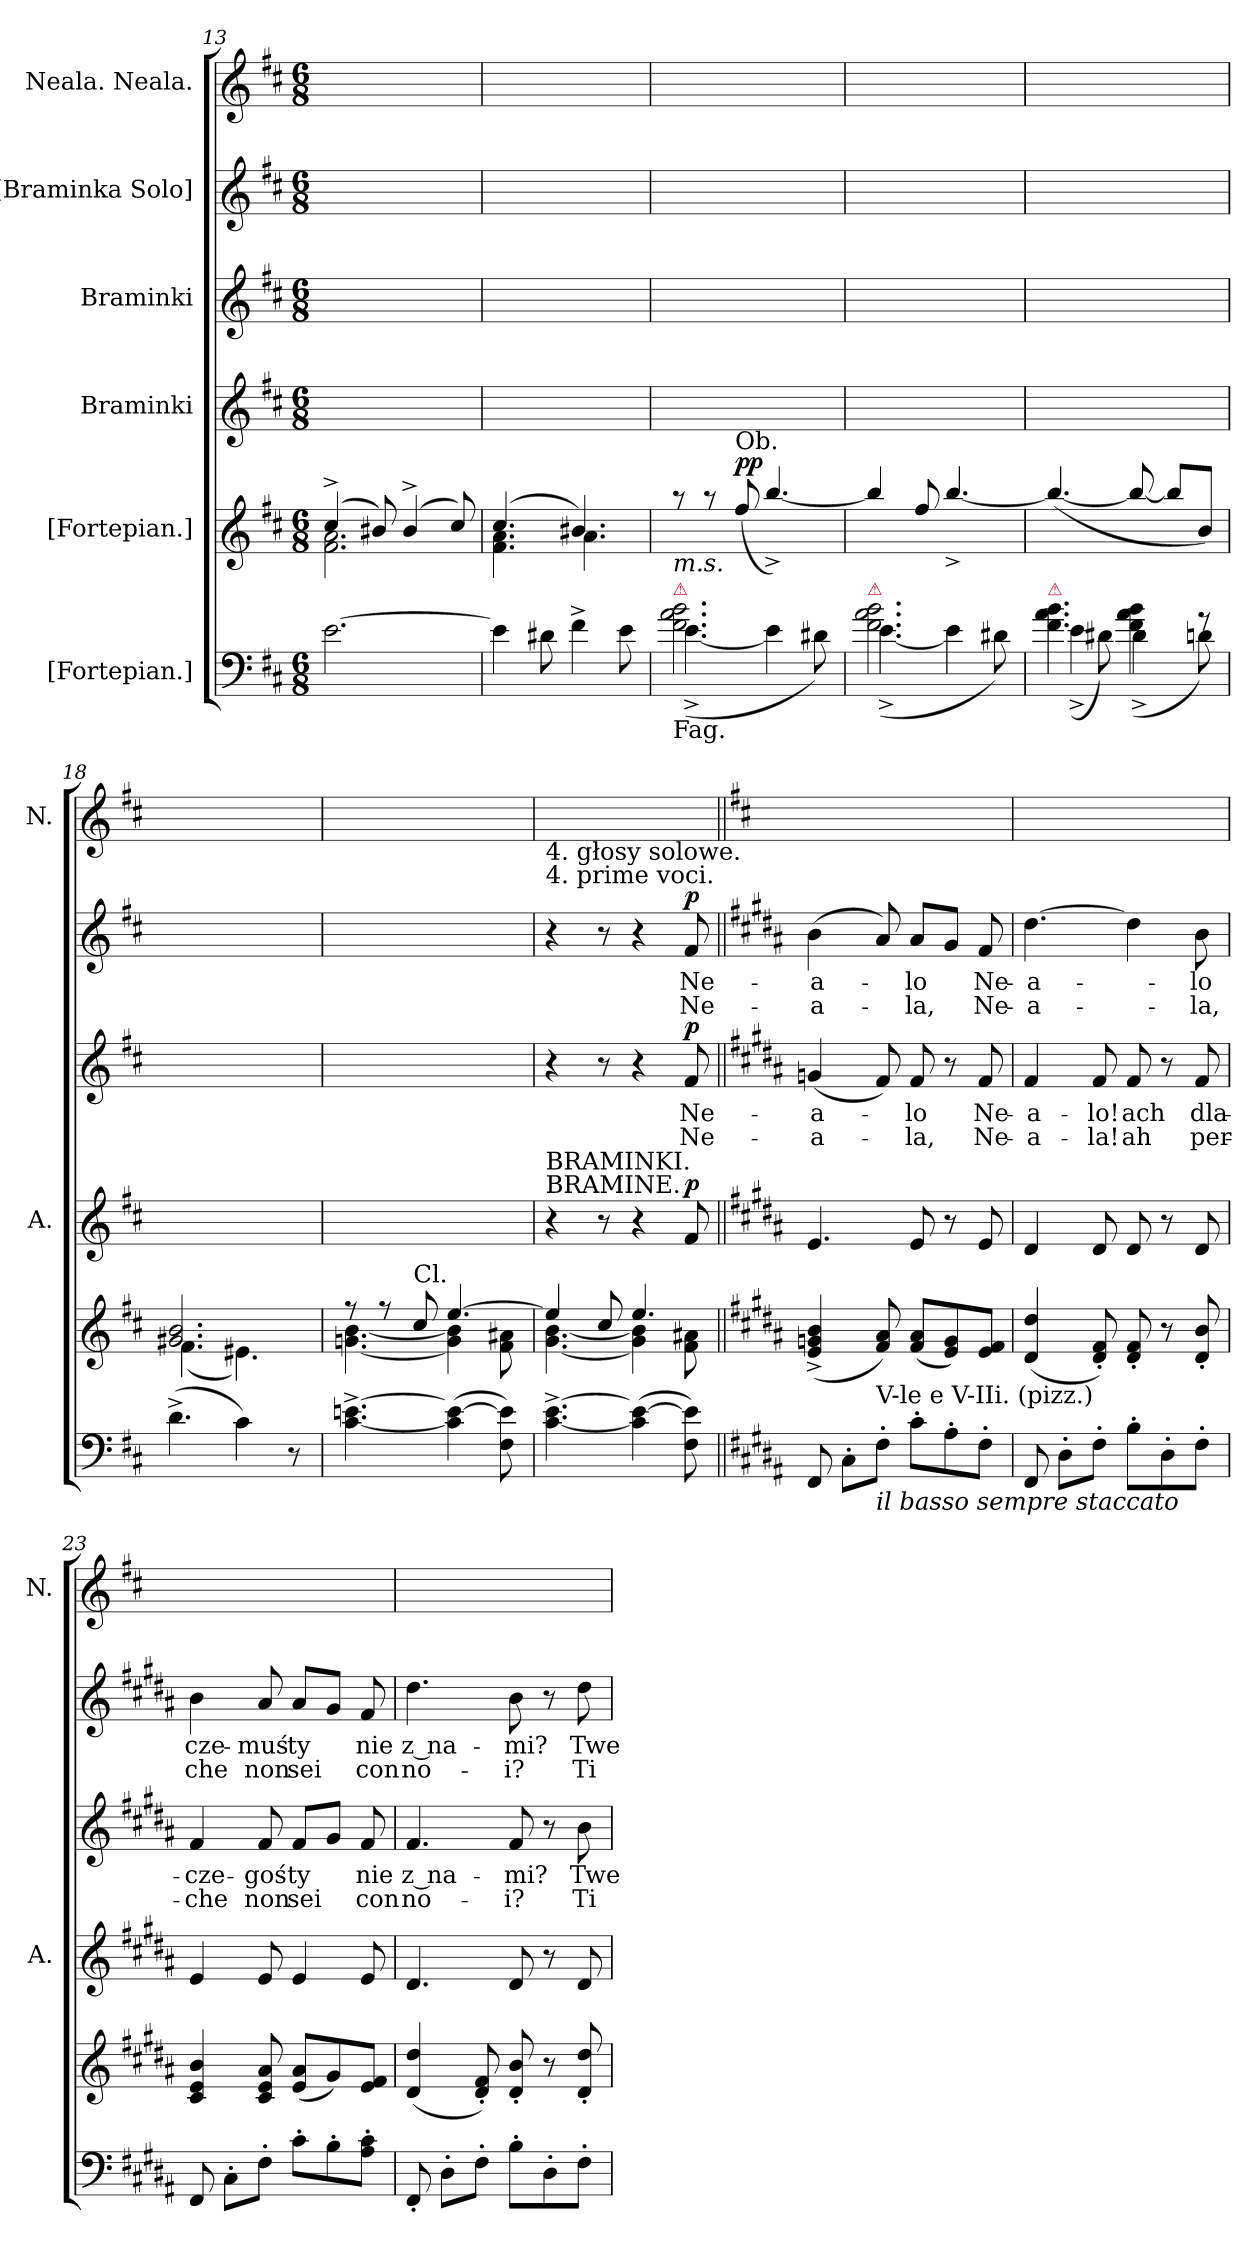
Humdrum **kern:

**kern	**kern	**dynam	**kern	**dynam	**kern	**text	**text	**dynam	**kern	**text	**text	**dynam	**kern
*part6	*part5	*part5	*part4	*part4	*part3	*part3	*part3	*part3	*part2	*part2	*part2	*part2	*part1
*staff6	*staff5	*staff5	*staff4	*staff4	*staff3	*staff3	*staff3	*staff3	*staff2	*staff2	*staff2	*staff2	*staff1
*I"[Fortepian.]	*I"[Fortepian.]	*	*I"Braminki	*	*I"Braminki	*	*	*	*I"[Braminka Solo]	*	*	*	*I"Neala. Neala.
*	*	*	*I'A.	*	*	*	*	*	*	*	*	*	*I'N.
*clefF4	*clefG2	*	*clefG2	*	*clefG2	*	*	*	*clefG2	*	*	*	*clefG2
*k[f#c#]	*k[f#c#]	*	*k[f#c#]	*	*k[f#c#]	*	*	*	*k[f#c#]	*	*	*	*k[f#c#]
*M6/8	*M6/8	*	*M6/8	*	*M6/8	*	*	*	*M6/8	*	*	*	*M6/8
=13	=13	=13	=13	=13	=13	=13	=13	=13	=13	=13	=13	=13	=13
*	*^	*	*	*	*	*	*	*	*	*	*	*	*
[2.e\	(4cc#^/	2.f#\ 2.a\	.	2.ryy	.	2.ryy	.	.	.	2.ryy	.	.	.	2.ryy
.	8b#X/)	.	.	.	.	.	.	.	.	.	.	.	.	.
.	(4b#^/	.	.	.	.	.	.	.	.	.	.	.	.	.
.	8cc#/)	.	.	.	.	.	.	.	.	.	.	.	.	.
=14	=14	=14	=14	=14	=14	=14	=14	=14	=14	=14	=14	=14	=14	=14
4e\]	(4.cc#/	4.f#\ 4.a\	.	2.ryy	.	2.ryy	.	.	.	2.ryy	.	.	.	2.ryy
8d#X\	.	.	.	.	.	.	.	.	.	.	.	.	.	.
4f#^\	4.b#X/)	4.a\	.	.	.	.	.	.	.	.	.	.	.	.
8e\	.	.	.	.	.	.	.	.	.	.	.	.	.	.
*	*v	*v	*	*	*	*	*	*	*	*	*	*	*	*
=15	=15	=15	=15	=15	=15	=15	=15	=15	=15	=15	=15	=15	=15
*^	*	*	*	*	*	*	*	*	*	*	*	*	*
!LO:TX:a:color=crimson:t=⚠	!	!	!	!	!	!	!	!	!	!	!	!	!	!
!LO:TX:a:i:t=m.s.	!	!	!	!	!	!	!	!	!	!	!	!	!	!
!LO:TX:b:t=Fag.	!	!	!	!	!	!	!	!	!	!	!	!	!	!
2.f#\ 2.a\ 2.b\	(>[4.e^>\	8raa	.	2.ryy	.	2.ryy	.	.	.	2.ryy	.	.	.	2.ryy
.	.	8raa	.	.	.	.	.	.	.	.	.	.	.	.
!	!	!LO:TX:a:t=Ob.	!	!	!	!	!	!	!	!	!	!	!	!
!	!	!	!LO:DY:a	!	!	!	!	!	!	!	!	!	!	!
.	.	(8ff#/	pp	.	.	.	.	.	.	.	.	.	.	.
.	4e\]	[4.bb^/)	.	.	.	.	.	.	.	.	.	.	.	.
.	8d#X\)	.	.	.	.	.	.	.	.	.	.	.	.	.
=16	=16	=16	=16	=16	=16	=16	=16	=16	=16	=16	=16	=16	=16	=16
!LO:TX:a:color=crimson:t=⚠	!	!	!	!	!	!	!	!	!	!	!	!	!	!
2.f#\ 2.a\ 2.b\	(>[4.e^>\	4bb/]	.	2.ryy	.	2.ryy	.	.	.	2.ryy	.	.	.	2.ryy
.	.	8ff#/	.	.	.	.	.	.	.	.	.	.	.	.
.	4e\]	[>4.bb^>/	.	.	.	.	.	.	.	.	.	.	.	.
.	8d#X\)	.	.	.	.	.	.	.	.	.	.	.	.	.
=17	=17	=17	=17	=17	=17	=17	=17	=17	=17	=17	=17	=17	=17	=17
!LO:TX:a:color=crimson:t=⚠	!	!	!	!	!	!	!	!	!	!	!	!	!	!
4.f#\ 4.a\ 4.b\	(4e^\	(>4.bb/_>	.	2.ryy	.	2.ryy	.	.	.	2.ryy	.	.	.	2.ryy
.	8d#X\)	.	.	.	.	.	.	.	.	.	.	.	.	.
4f#\ 4a\ 4b\	(4d#^\	8bb/_	.	.	.	.	.	.	.	.	.	.	.	.
.	.	8bb/L]	.	.	.	.	.	.	.	.	.	.	.	.
8rg	8dn\)	8b/J)	.	.	.	.	.	.	.	.	.	.	.	.
*v	*v	*	*	*	*	*	*	*	*	*	*	*	*	*
=18	=18	=18	=18	=18	=18	=18	=18	=18	=18	=18	=18	=18	=18
*	*^	*	*	*	*	*	*	*	*	*	*	*	*
(4.d^\	2.g#X/ 2.b/	(4.f#\	.	2.ryy	.	2.ryy	.	.	.	2.ryy	.	.	.	2.ryy
4c#\)	.	4.e#X\)	.	.	.	.	.	.	.	.	.	.	.	.
8r	.	.	.	.	.	.	.	.	.	.	.	.	.	.
=19	=19	=19	=19	=19	=19	=19	=19	=19	=19	=19	=19	=19	=19	=19
[4.c#^\ [>4.en^\	8rff	[4.gn\ [4.b\	.	2.ryy	.	2.ryy	.	.	.	2.ryy	.	.	.	2.ryy
.	8rff	.	.	.	.	.	.	.	.	.	.	.	.	.
!	!LO:TX:a:t=Cl.	!	!	!	!	!	!	!	!	!	!	!	!	!
.	8cc#/	.	.	.	.	.	.	.	.	.	.	.	.	.
(<4c#]\ 4e_\	[4.ee/	4g]\ 4b]\	.	.	.	.	.	.	.	.	.	.	.	.
8F#\ 8e]\)	.	8f#\ 8a#X\	.	.	.	.	.	.	.	.	.	.	.	.
=20	=20	=20	=20	=20	=20	=20	=20	=20	=20	=20	=20	=20	=20	=20
!	!	!	!	!	!	!	!	!	!	!LO:TX:a:t=4. głosy solowe.\n4. prime voci.	!	!	!	!
!	!	!	!	!LO:TX:a:t=BRAMINKI.\nBRAMINE.	!	!	!	!	!	!	!	!	!	!
[4.c#^\ [4.e^\	4ee/]	[4.g\ [4.b\	.	4r	.	4r	.	.	.	4r	.	.	.	2.ryy
.	8cc#/	.	.	8r	.	8r	.	.	.	8r	.	.	.	.
(<4c#]\ 4e_\	4.ee/	4g]\ 4b]\	.	4r	.	4r	.	.	.	4r	.	.	.	.
!	!	!	!	!	!LO:DY:a	!	!	!	!LO:DY:a	!	!	!	!LO:DY:a	!
8F#\ 8e]\)	.	8f#\ 8a#X\	.	8f#/	p	8f#/	Ne-	Ne-	p	8f#/	Ne-	Ne-	p	.
*	*v	*v	*	*	*	*	*	*	*	*	*	*	*	*
=21||	=21||	=21||	=21||	=21||	=21||	=21||	=21||	=21||	=21||	=21||	=21||	=21||	=21||
*k[f#c#g#d#a#]	*k[f#c#g#d#a#]	*	*k[f#c#g#d#a#]	*	*k[f#c#g#d#a#]	*	*	*	*k[f#c#g#d#a#]	*	*	*	*
8FF#/	(4e^/ 4gn^/ 4b^/	.	4.e/	.	(4gn/	-a-	-a-	.	(4b\	-a-	-a-	.	2.ryy
8C#'\L	.	.	.	.	.	.	.	.	.	.	.	.	.
!	!LO:TX:b:t=V-le e V-IIi. (pizz.)	!	!	!	!	!	!	!	!	!	!	!	!
!LO:TX:b:i:t=il basso sempre staccato	!	!	!	!	!	!	!	!	!	!	!	!	!
8F#'\J	8f#/ 8a#/)	.	.	.	8f#/)	.	.	.	8a#/)	.	.	.	.
8c#'\L	(8f#/ 8a#/L	.	8e/	.	8f#/	-lo	-la,	.	8a#/L	-lo	-la,	.	.
8A#'\	8e/ 8g/)	.	8r	.	8r	.	.	.	8g#/J	.	.	.	.
8F#'\J	8e/ 8f#/J	.	8e/	.	8f#/	Ne-	Ne-	.	8f#/	Ne-	Ne-	.	.
=22	=22	=22	=22	=22	=22	=22	=22	=22	=22	=22	=22	=22	=22
8FF#/	(4d#/ 4dd#/	.	4d#/	.	4f#/	-a-	-a-	.	[4.dd#\	-a-	-a-	.	2.ryy
8D#'\L	.	.	.	.	.	.	.	.	.	.	.	.	.
8F#'\J	8d#'/ 8f#'/)	.	8d#/	.	8f#/	-lo!	-la!	.	.	.	.	.	.
8B'\L	8d#'/ 8f#'/	.	8d#/	.	8f#/	ach	ah	.	4dd#\]	.	.	.	.
8D#'\	8r	.	8r	.	8r	.	.	.	.	.	.	.	.
8F#'\J	8d#'/ 8b'/	.	8d#/	.	8f#/	dla-	per-	.	8b\	-lo	-la,	.	.
=23	=23	=23	=23	=23	=23	=23	=23	=23	=23	=23	=23	=23	=23
8FF#/	4c#/ 4e/ 4b/	.	4e/	.	4f#/	-cze-	-che	.	4b\	cze-	che	.	2.ryy
8C#'\L	.	.	.	.	.	.	.	.	.	.	.	.	.
8F#'\J	8c#/ 8e/ 8a#/	.	8e/	.	8f#/	-goś	non	.	8a#/	-muś	non	.	.
8c#'\L	(8e/ 8a#/L	.	4e/	.	8f#/L	ty	sei	.	8a#/L	ty	sei	.	.
8B'\	8g#/)	.	.	.	8g#/J	.	.	.	8g#/J	.	.	.	.
8A#'\ 8c#'\J	8e/ 8f#/J	.	8e/	.	8f#/	nie	con	.	8f#/	nie	con	.	.
=24	=24	=24	=24	=24	=24	=24	=24	=24	=24	=24	=24	=24	=24
8FF#'/	(4d#/ 4dd#/	.	4.d#/	.	4.f#/	z na-	no-	.	4.dd#\	z na-	no-	.	2.ryy
8D#'\L	.	.	.	.	.	.	.	.	.	.	.	.	.
8F#'\J	8d#'/ 8f#'/)	.	.	.	.	.	.	.	.	.	.	.	.
8B'\L	8d#'/ 8b'/	.	8d#/	.	8f#/	-mi?	-i?	.	8b\	-mi?	-i?	.	.
8D#'\	8r	.	8r	.	8r	.	.	.	8r	.	.	.	.
8F#'\J	8d#'/ 8dd#'/	.	8d#/	.	8b\	Twe	Ti	.	8dd#\	Twe	Ti	.	.
=	=	=	=	=	=	=	=	=	=	=	=	=	=
*-	*-	*-	*-	*-	*-	*-	*-	*-	*-	*-	*-	*-	*-
